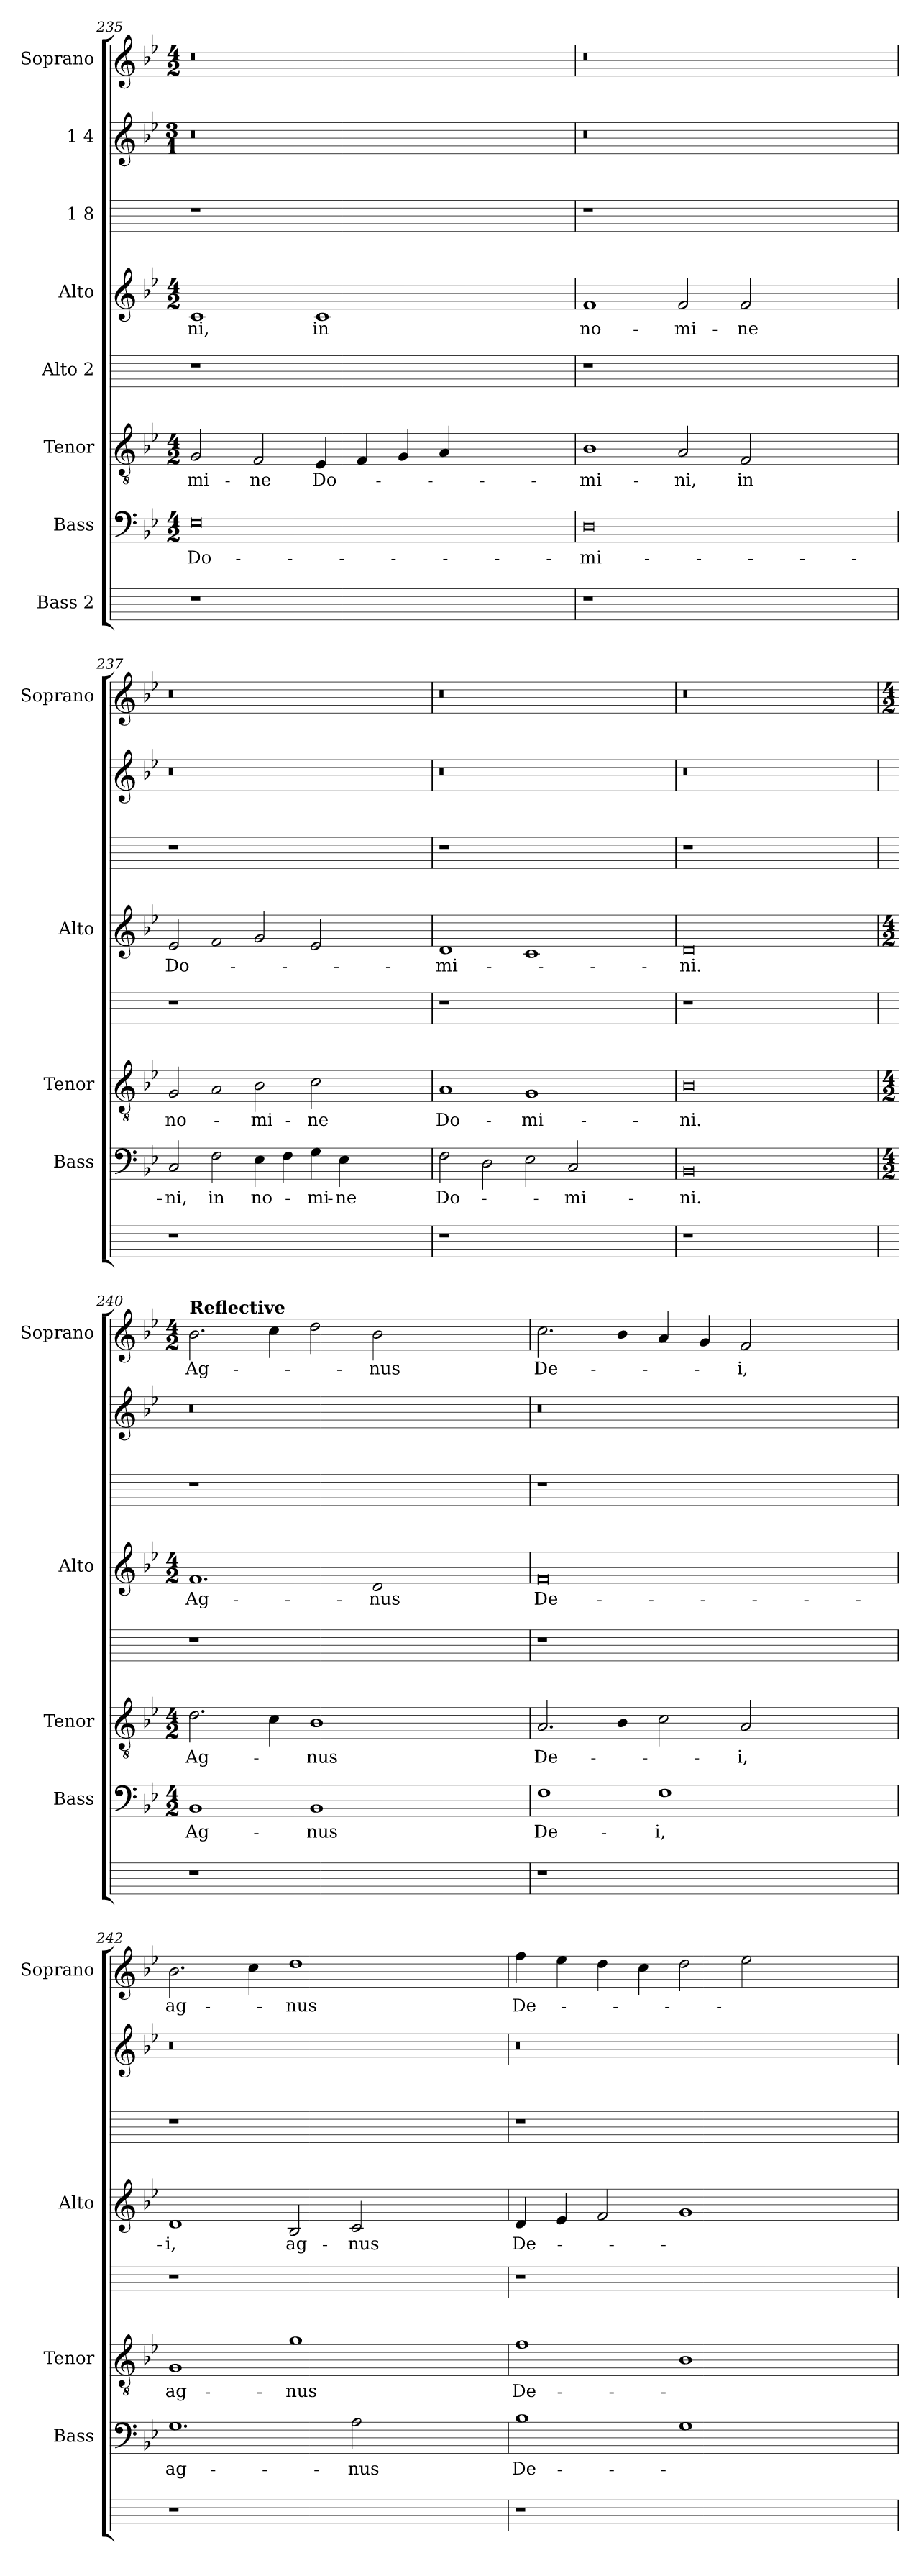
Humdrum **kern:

**kern	**kern	**text	**kern	**text	**kern	**kern	**text	**kern	**kern	**kern	**text
*part8	*part7	*part7	*part6	*part6	*part5	*part4	*part4	*part3	*part2	*part1	*part1
*staff8	*staff7	*staff7	*staff6	*staff6	*staff5	*staff4	*staff4	*staff3	*staff2	*staff1	*staff1
*I"Bass 2	*I"Bass	*	*I"Tenor	*	*I"Alto 2	*I"Alto	*	*I"1 8	*I"1 4	*I"Soprano	*
*	*I'Bass	*	*I'Tenor	*	*	*I'Alto	*	*	*	*I'Soprano	*
*	*clefF4	*	*clefGv2	*	*	*clefG2	*	*	*clefG2	*clefG2	*
*	*k[b-e-]	*	*k[b-e-]	*	*	*k[b-e-]	*	*	*k[b-e-]	*k[b-e-]	*
*	*B-:	*	*B-:	*	*	*B-:	*	*	*B-:	*B-:	*
*	*M4/2	*	*M4/2	*	*	*M4/2	*	*	*M3/1	*M4/2	*
=235	=235	=235	=235	=235	=235	=235	=235	=235	=235	=235	=235
!	!	!LO:LY:b:cj	!	!LO:LY:b:cj	!	!	!LO:LY:b:cj	!	!	!	!
1r	0E-	Do-	2G/	-mi-	1r	1c	-ni,	1r	0.r	0r	.
!	!	!	!	!LO:LY:b:cj	!	!	!	!	!	!	!
.	.	.	2F/	-ne	.	.	.	.	.	.	.
!	!	!	!	!LO:LY:b:cj	!	!	!LO:LY:b:cj	!	!	!	!
0ryy	.	.	4E-/	Do-	0ryy	1c	in	0ryy	.	.	.
.	.	.	4F/	.	.	.	.	.	.	.	.
.	.	.	4G/	.	.	.	.	.	.	.	.
.	.	.	4A/	.	.	.	.	.	.	.	.
.	1ryy	.	1ryy	.	.	1ryy	.	.	.	1ryy	.
=236	=236	=236	=236	=236	=236	=236	=236	=236	=236	=236	=236
!	!	!LO:LY:b:rj	!	!LO:LY:b:cj	!	!	!LO:LY:b:cj	!	!	!	!
1r	0D	-mi-	1B-	-mi-	1r	1f	no-	1r	0.r	0r	.
!	!	!	!	!LO:LY:b:cj	!	!	!LO:LY:b:cj	!	!	!	!
0ryy	.	.	2A/	-ni,	0ryy	2f/	-mi-	0ryy	.	.	.
!	!	!	!	!LO:LY:b:cj	!	!	!LO:LY:b:cj	!	!	!	!
.	.	.	2F/	in	.	2f/	-ne	.	.	.	.
.	1ryy	.	1ryy	.	.	1ryy	.	.	.	1ryy	.
=237	=237	=237	=237	=237	=237	=237	=237	=237	=237	=237	=237
!	!	!LO:LY:b:cj	!	!LO:LY:b:cj	!	!	!LO:LY:b:cj	!	!	!	!
1r	2C/	-ni,	2G/	no-	1r	2e-/	Do-	1r	0.r	0r	.
!	!	!LO:LY:b:cj	!	!	!	!	!	!	!	!	!
.	2F\	in	2A/	.	.	2f/	.	.	.	.	.
!	!	!LO:LY:b:cj	!	!LO:LY:b:cj	!	!	!	!	!	!	!
0ryy	4E-\	no-	2B-\	-mi-	0ryy	2g/	.	0ryy	.	.	.
.	4F\	.	.	.	.	.	.	.	.	.	.
!	!	!LO:LY:b	!	!LO:LY:b:cj	!	!	!	!	!	!	!
.	4G\	-mi-	2c\	-ne	.	2e-/	.	.	.	.	.
!	!	!LO:LY:b:rj	!	!	!	!	!	!	!	!	!
.	4E-\	-ne	.	.	.	.	.	.	.	.	.
.	1ryy	.	1ryy	.	.	1ryy	.	.	.	1ryy	.
=238	=238	=238	=238	=238	=238	=238	=238	=238	=238	=238	=238
!	!	!LO:LY:b:cj	!	!LO:LY:b:cj	!	!	!LO:LY:b:cj	!	!	!	!
1r	2F\	Do-	1A	Do-	1r	1d	-mi-	1r	0.r	0r	.
.	2D\	.	.	.	.	.	.	.	.	.	.
!	!	!	!	!LO:LY:b:cj	!	!	!	!	!	!	!
0ryy	2E-\	.	1G	-mi-	0ryy	1c	.	0ryy	.	.	.
!	!	!LO:LY:b:cj	!	!	!	!	!	!	!	!	!
.	2C/	-mi-	.	.	.	.	.	.	.	.	.
.	1ryy	.	1ryy	.	.	1ryy	.	.	.	1ryy	.
=239	=239	=239	=239	=239	=239	=239	=239	=239	=239	=239	=239
!	!	!LO:LY:b:rj	!	!LO:LY:b:rj	!	!	!LO:LY:b:rj	!	!	!	!
1r	0BB-	-ni.	0B-	-ni.	1r	0d	-ni.	1r	0.r	0r	.
0ryy	.	.	.	.	0ryy	.	.	0ryy	.	.	.
.	1ryy	.	1ryy	.	.	1ryy	.	.	.	1ryy	.
!!LO:PB:g=z
=240	=240	=240	=240	=240	=240	=240!	=240	=240	=240	=240	=240
*	*M4/2	*	*M4/2	*	*	*M4/2	*	*	*	*M4/2	*
*	*	*	*	*	*	*	*	*	*	*MM144	*
!	!	!	!	!	!	!	!	!	!	!LO:TX:a:B:t=Reflective	!
!	!	!LO:LY:b:cj	!	!LO:LY:b:cj	!	!	!LO:LY:b:cj	!	!	!	!LO:LY:b:rj
1r	1BB-	Ag-	2.d\	Ag-	1r	1.f	Ag-	1r	0.r	2.b-\	Ag-
.	.	.	4c\	.	.	.	.	.	.	4cc\	.
!	!	!LO:LY:b:cj	!	!LO:LY:b:cj	!	!	!	!	!	!	!
0ryy	1BB-	-nus	1B-	-nus	0ryy	.	.	0ryy	.	2dd\	.
!	!	!	!	!	!	!	!LO:LY:b:cj	!	!	!	!LO:LY:b:cj
.	.	.	.	.	.	2d/	-nus	.	.	2b-\	-nus
.	1ryy	.	1ryy	.	.	1ryy	.	.	.	1ryy	.
=241	=241	=241	=241	=241	=241	=241	=241	=241	=241	=241	=241
!	!	!LO:LY:b:cj	!	!LO:LY:b:cj	!	!	!LO:LY:b:cj	!	!	!	!LO:LY:b:cj
1r	1F	De-	2.A/	De-	1r	0f	De-	1r	0.r	2.cc\	De-
.	.	.	4B-\	.	.	.	.	.	.	4b-\	.
!	!	!LO:LY:b:rj	!	!	!	!	!	!	!	!	!
0ryy	1F	-i,	2c\	.	0ryy	.	.	0ryy	.	4a/	.
.	.	.	.	.	.	.	.	.	.	4g/	.
!	!	!	!	!LO:LY:b:cj	!	!	!	!	!	!	!LO:LY:b:cj
.	.	.	2A/	-i,	.	.	.	.	.	2f/	-i,
.	1ryy	.	1ryy	.	.	1ryy	.	.	.	1ryy	.
=242	=242	=242	=242	=242	=242	=242	=242	=242	=242	=242	=242
!	!	!LO:LY:b:cj	!	!LO:LY:b:cj	!	!	!LO:LY:b:rj	!	!	!	!LO:LY:b:cj
1r	1.G	ag-	1G	ag-	1r	1d	-i,	1r	0.r	2.b-\	ag-
.	.	.	.	.	.	.	.	.	.	4cc\	.
!	!	!	!	!LO:LY:b:cj	!	!	!LO:LY:b:cj	!	!	!	!LO:LY:b:cj
0ryy	.	.	1g	-nus	0ryy	2B-/	ag-	0ryy	.	1dd	-nus
!	!	!LO:LY:b:cj	!	!	!	!	!LO:LY:b:cj	!	!	!	!
.	2A\	-nus	.	.	.	2c/	-nus	.	.	.	.
.	1ryy	.	1ryy	.	.	1ryy	.	.	.	1ryy	.
=243	=243	=243	=243	=243	=243	=243	=243	=243	=243	=243	=243
!	!	!LO:LY:b:cj	!	!LO:LY:b:cj	!	!	!LO:LY:b:cj	!	!	!	!LO:LY:b:cj
1r	1B-	De-	1f	De-	1r	4d/	De-	1r	0.r	4ff\	De-
.	.	.	.	.	.	4e-/	.	.	.	4ee-\	.
.	.	.	.	.	.	2f/	.	.	.	4dd\	.
.	.	.	.	.	.	.	.	.	.	4cc\	.
0ryy	1G	.	1B-	.	0ryy	1g	.	0ryy	.	2dd\	.
.	.	.	.	.	.	.	.	.	.	2ee-\	.
.	1ryy	.	1ryy	.	.	1ryy	.	.	.	1ryy	.
=	=	=	=	=	=	=	=	=	=	=	=
*-	*-	*-	*-	*-	*-	*-	*-	*-	*-	*-	*-
